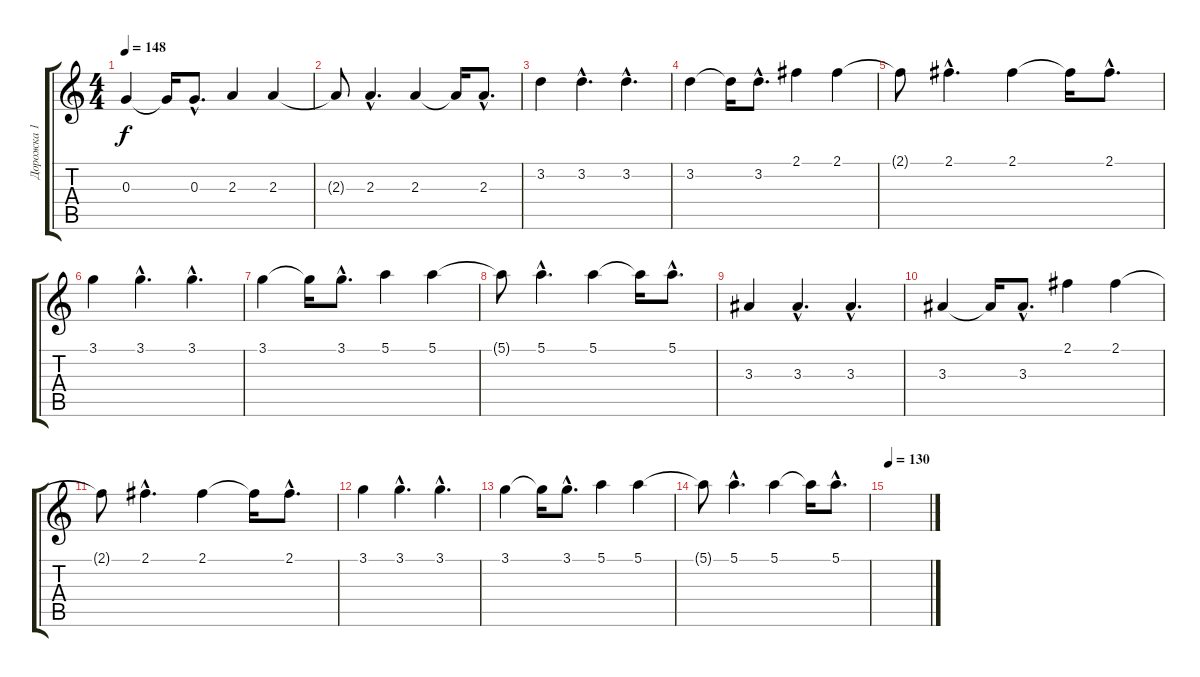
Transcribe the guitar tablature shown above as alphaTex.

\track ("Дорожка 1" "Дорожка 1") {instrument electricguitarclean}
\staff {score tabs}
\tuning (E4 B3 G3 D3 A2 E2) {hide}
\ts (4 4)
\tempo 148
\clef g2
\ks c
0.3.4{dy f} 0.3{t}.16 0.3{hac}.8{d} 2.3.4 2.3.4 |
2.3{t}.8 2.3{hac}.4{d} 2.3.4 2.3{t}.16 2.3{hac}.8{d} |
3.2.4 3.2{hac}.4{d} 3.2{hac}.4{d} |
3.2.4 3.2{t}.16 3.2{hac}.8{d} 2.1.4 2.1.4 |
2.1{t}.8 2.1{hac}.4{d} 2.1.4 2.1{t}.16 2.1{hac}.8{d} |
3.1.4 3.1{hac}.4{d} 3.1{hac}.4{d} |
3.1.4 3.1{t}.16 3.1{hac}.8{d} 5.1.4 5.1.4 |
5.1{t}.8 5.1{hac}.4{d} 5.1.4 5.1{t}.16 5.1{hac}.8{d} |
3.3.4 3.3{hac}.4{d} 3.3{hac}.4{d} |
3.3.4 3.3{t}.16 3.3{hac}.8{d} 2.1.4 2.1.4 |
2.1{t}.8 2.1{hac}.4{d} 2.1.4 2.1{t}.16 2.1{hac}.8{d} |
3.1.4 3.1{hac}.4{d} 3.1{hac}.4{d} |
3.1.4 3.1{t}.16 3.1{hac}.8{d} 5.1.4 5.1.4 |
5.1{t}.8 5.1{hac}.4{d} 5.1.4 5.1{t}.16 5.1{hac}.8{d} |
\tempo 130
